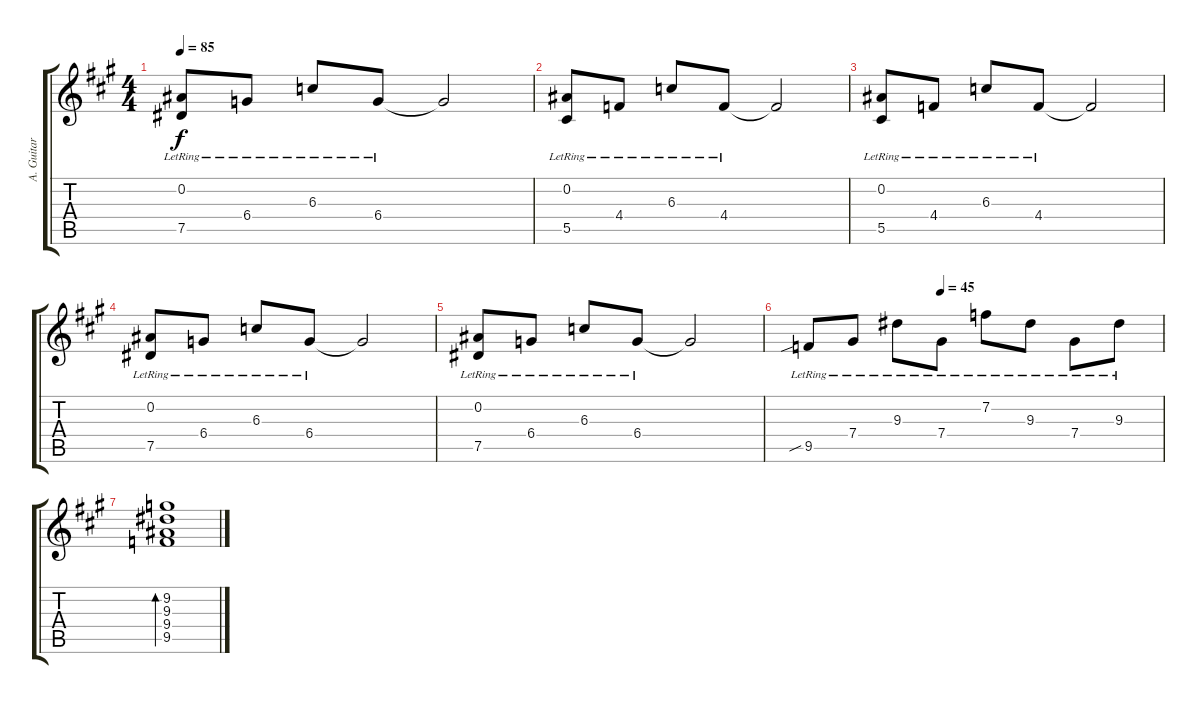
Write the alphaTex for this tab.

\track ("A. Guitar" "A. Guitar") {instrument acousticguitarsteel}
\staff {score tabs}
\tuning (Eb4 Bb3 Gb3 Db3 Ab2 Eb2) {hide}
\ts (4 4)
\tempo 85
\clef g2
\ks a
(0.2{lr} 7.5{lr}).8{dy f} 6.4{lr}.8 6.3{lr}.8 6.4{lr}.8 6.4{t}.2 |
(0.2{lr} 5.5{lr}).8 4.4{lr}.8 6.3{lr}.8 4.4{lr}.8 4.4{t}.2 |
(0.2{lr} 5.5{lr}).8 4.4{lr}.8 6.3{lr}.8 4.4{lr}.8 4.4{t}.2 |
(0.2{lr} 7.5{lr}).8 6.4{lr}.8 6.3{lr}.8 6.4{lr}.8 6.4{t}.2 |
(0.2{lr} 7.5{lr}).8 6.4{lr}.8 6.3{lr}.8 6.4{lr}.8 6.4{t}.2 |
\tempo (45 0.375)
9.5{sib lr}.8 7.4{lr}.8 9.3{lr}.8 7.4{lr}.8 7.2{lr}.8 9.3{lr}.8 7.4{lr}.8 9.3{lr}.8 |
(9.2 9.3 9.4 9.5).1{bd 240}
